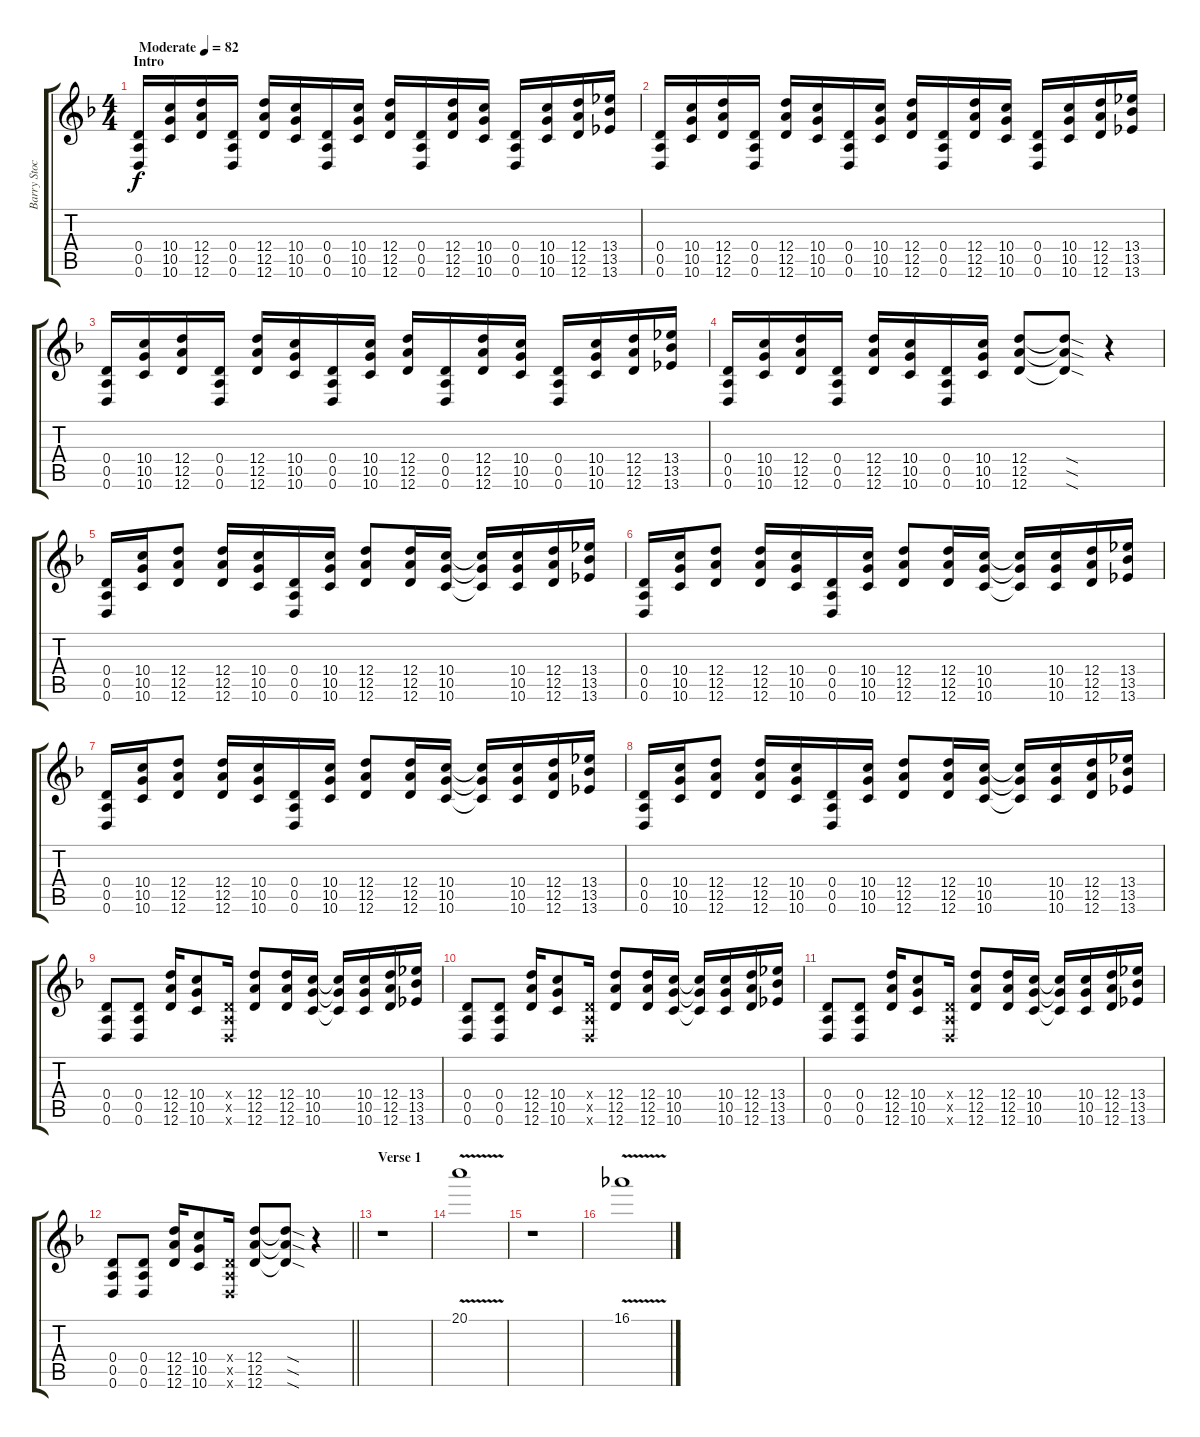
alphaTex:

\track ("Barry Stock" "Barry Stoc") {instrument distortionguitar}
\staff {score tabs}
\tuning (E4 B3 G3 D3 A2 D2) {hide}
\ts (4 4)
\section ("" "Intro")
\tempo (82 "Moderate")
\clef g2
\ks f
(0.4 0.5 0.6).16{dy f instrument distortionguitar} (10.4 10.5 10.6).16 (12.4 12.5 12.6).16 (0.4 0.5 0.6).16 (12.4 12.5 12.6).16 (10.4 10.5 10.6).16 (0.4 0.5 0.6).16 (10.4 10.5 10.6).16 (12.4 12.5 12.6).16 (0.4 0.5 0.6).16 (12.4 12.5 12.6).16 (10.4 10.5 10.6).16 (0.4 0.5 0.6).16 (10.4 10.5 10.6).16 (12.4 12.5 12.6).16 (13.4 13.5 13.6).16 |
(0.4 0.5 0.6).16 (10.4 10.5 10.6).16 (12.4 12.5 12.6).16 (0.4 0.5 0.6).16 (12.4 12.5 12.6).16 (10.4 10.5 10.6).16 (0.4 0.5 0.6).16 (10.4 10.5 10.6).16 (12.4 12.5 12.6).16 (0.4 0.5 0.6).16 (12.4 12.5 12.6).16 (10.4 10.5 10.6).16 (0.4 0.5 0.6).16 (10.4 10.5 10.6).16 (12.4 12.5 12.6).16 (13.4 13.5 13.6).16 |
(0.4 0.5 0.6).16 (10.4 10.5 10.6).16 (12.4 12.5 12.6).16 (0.4 0.5 0.6).16 (12.4 12.5 12.6).16 (10.4 10.5 10.6).16 (0.4 0.5 0.6).16 (10.4 10.5 10.6).16 (12.4 12.5 12.6).16 (0.4 0.5 0.6).16 (12.4 12.5 12.6).16 (10.4 10.5 10.6).16 (0.4 0.5 0.6).16 (10.4 10.5 10.6).16 (12.4 12.5 12.6).16 (13.4 13.5 13.6).16 |
(0.4 0.5 0.6).16 (10.4 10.5 10.6).16 (12.4 12.5 12.6).16 (0.4 0.5 0.6).16 (12.4 12.5 12.6).16 (10.4 10.5 10.6).16 (0.4 0.5 0.6).16 (10.4 10.5 10.6).16 (12.4 12.5 12.6).8 (12.4{sod t} 12.5{sod t} 12.6{sod t}).8 r.4 |
(0.4 0.5 0.6).16 (10.4 10.5 10.6).16 (12.4 12.5 12.6).8 (12.4 12.5 12.6).16 (10.4 10.5 10.6).16 (0.4 0.5 0.6).16 (10.4 10.5 10.6).16 (12.4 12.5 12.6).8 (12.4 12.5 12.6).16 (10.4 10.5 10.6).16 (10.4{t} 10.5{t} 10.6{t}).16 (10.4 10.5 10.6).16 (12.4 12.5 12.6).16 (13.4 13.5 13.6).16 |
(0.4 0.5 0.6).16 (10.4 10.5 10.6).16 (12.4 12.5 12.6).8 (12.4 12.5 12.6).16 (10.4 10.5 10.6).16 (0.4 0.5 0.6).16 (10.4 10.5 10.6).16 (12.4 12.5 12.6).8 (12.4 12.5 12.6).16 (10.4 10.5 10.6).16 (10.4{t} 10.5{t} 10.6{t}).16 (10.4 10.5 10.6).16 (12.4 12.5 12.6).16 (13.4 13.5 13.6).16 |
(0.4 0.5 0.6).16 (10.4 10.5 10.6).16 (12.4 12.5 12.6).8 (12.4 12.5 12.6).16 (10.4 10.5 10.6).16 (0.4 0.5 0.6).16 (10.4 10.5 10.6).16 (12.4 12.5 12.6).8 (12.4 12.5 12.6).16 (10.4 10.5 10.6).16 (10.4{t} 10.5{t} 10.6{t}).16 (10.4 10.5 10.6).16 (12.4 12.5 12.6).16 (13.4 13.5 13.6).16 |
(0.4 0.5 0.6).16 (10.4 10.5 10.6).16 (12.4 12.5 12.6).8 (12.4 12.5 12.6).16 (10.4 10.5 10.6).16 (0.4 0.5 0.6).16 (10.4 10.5 10.6).16 (12.4 12.5 12.6).8 (12.4 12.5 12.6).16 (10.4 10.5 10.6).16 (10.4{t} 10.5{t} 10.6{t}).16 (10.4 10.5 10.6).16 (12.4 12.5 12.6).16 (13.4 13.5 13.6).16 |
(0.4 0.5 0.6).8 (0.4 0.5 0.6).8 (12.4 12.5 12.6).16 (10.4 10.5 10.6).8 (0.4{x} 0.5{x} 0.6{x}).16 (12.4 12.5 12.6).8 (12.4 12.5 12.6).16 (10.4 10.5 10.6).16 (10.4{t} 10.5{t} 10.6{t}).16 (10.4 10.5 10.6).16 (12.4 12.5 12.6).16 (13.4 13.5 13.6).16 |
(0.4 0.5 0.6).8 (0.4 0.5 0.6).8 (12.4 12.5 12.6).16 (10.4 10.5 10.6).8 (0.4{x} 0.5{x} 0.6{x}).16 (12.4 12.5 12.6).8 (12.4 12.5 12.6).16 (10.4 10.5 10.6).16 (10.4{t} 10.5{t} 10.6{t}).16 (10.4 10.5 10.6).16 (12.4 12.5 12.6).16 (13.4 13.5 13.6).16 |
(0.4 0.5 0.6).8 (0.4 0.5 0.6).8 (12.4 12.5 12.6).16 (10.4 10.5 10.6).8 (0.4{x} 0.5{x} 0.6{x}).16 (12.4 12.5 12.6).8 (12.4 12.5 12.6).16 (10.4 10.5 10.6).16 (10.4{t} 10.5{t} 10.6{t}).16 (10.4 10.5 10.6).16 (12.4 12.5 12.6).16 (13.4 13.5 13.6).16 |
\barLineRight lightlight
(0.4 0.5 0.6).8 (0.4 0.5 0.6).8 (12.4 12.5 12.6).16 (10.4 10.5 10.6).8 (0.4{x} 0.5{x} 0.6{x}).16 (12.4 12.5 12.6).8 (12.4{sod t} 12.5{sod t} 12.6{sod t}).8 r.4 |
\section ("" "Verse 1")
r.1 |
20.1{v}.1 |
r.1 |
16.1{v}.1
